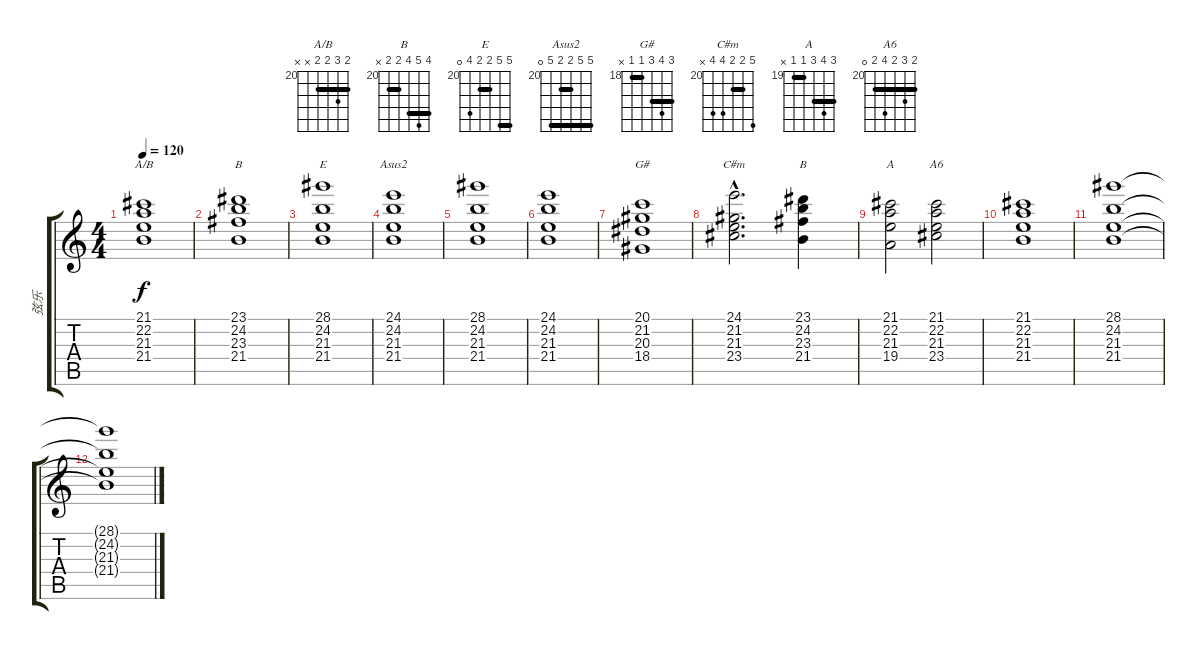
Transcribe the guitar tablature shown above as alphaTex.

\track ("弦乐" "弦乐") {instrument synthstrings1}
\staff {score tabs}
\tuning (E4 B3 G3 D3 A2 E2) {hide}
\chord ("A/B" 21 22 21 21 x x) {firstfret 20 barre 21}
\chord ("B" 23 24 23 21 x x) {firstfret 20 barre 23}
\chord ("E" 24 24 21 21 23 0) {firstfret 20 barre (21 24)}
\chord ("Asus2" 24 24 21 21 24 0) {firstfret 20 barre (21 24)}
\chord ("G#" 20 21 20 18 18 x) {firstfret 18 barre (18 20)}
\chord ("C#m" 24 21 21 23 23 x) {firstfret 20 barre 21}
\chord ("B" 23 24 23 21 21 x) {firstfret 20 barre (21 23)}
\chord ("A" 21 22 21 19 19 x) {firstfret 19 barre (19 21)}
\chord ("A6" 21 22 21 23 21 0) {firstfret 20 barre 21}
\ts (4 4)
\tempo 120
\clef g2
\ks c
(21.1 22.2 21.3 21.4).1{ch "A/B" dy f} |
(23.1 24.2 23.3 21.4).1{ch "B"} |
(28.1 24.2 21.3 21.4).1{ch "E"} |
(24.1 24.2 21.3 21.4).1{ch "Asus2"} |
(28.1 24.2 21.3 21.4).1 |
(24.1 24.2 21.3 21.4).1 |
(20.1 21.2 20.3 18.4).1{ch "G#"} |
(24.1{hac} 21.2{hac} 21.3{hac} 23.4{hac}).2{d ch "C#m"} (23.1 24.2 23.3 21.4).4{ch "B"} |
(21.1 22.2 21.3 19.4).2{ch "A"} (21.1 22.2 21.3 23.4).2{ch "A6"} |
(21.1 22.2 21.3 21.4).1 |
(28.1 24.2 21.3 21.4).1 |
(28.1{t} 24.2{t} 21.3{t} 21.4{t}).1
